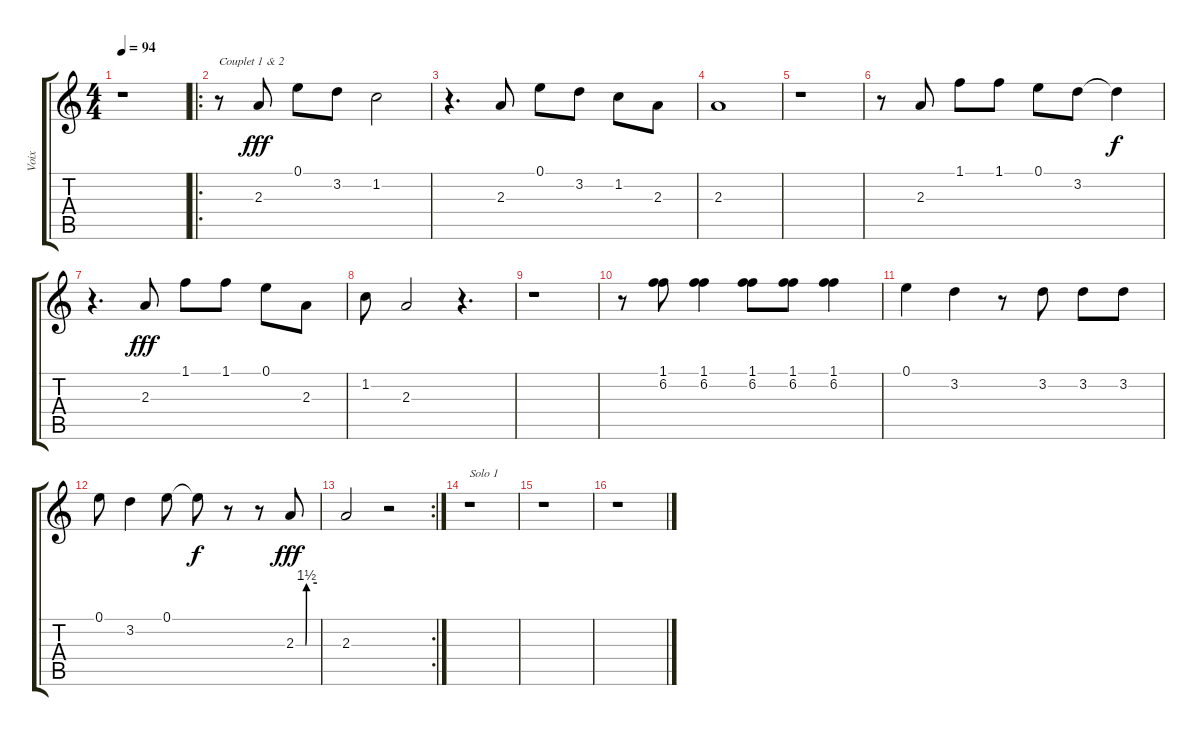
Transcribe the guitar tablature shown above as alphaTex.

\track ("Voix" "Voix") {instrument lead6voice}
\staff {score tabs}
\tuning (E5 B4 G4 D4 A3 E3) {hide}
\ts (4 4)
\tempo 94
\clef g2
\ks c
r.1{dy fff instrument lead6voice} |
\ro
r.8{txt "Couplet 1 & 2"} 2.3.8 0.1.8 3.2.8 1.2.2 |
r.4{d} 2.3.8 0.1.8 3.2.8 1.2.8 2.3.8 |
2.3.1 |
r.1 |
r.8 2.3.8 1.1.8 1.1.8 0.1.8 3.2.8 3.2{t}.4{dy f} |
r.4{d} 2.3.8{dy fff} 1.1.8 1.1.8 0.1.8 2.3.8 |
1.2.8 2.3.2 r.4{d} |
r.1 |
r.8 (1.1 6.2).8 (1.1 6.2).4 (1.1 6.2).8 (1.1 6.2).8 (1.1 6.2).4 |
0.1.4 3.2.4 r.8 3.2.8 3.2.8 3.2.8 |
0.1.8 3.2.4 0.1.8 0.1{t}.8{dy f} r.8 r.8 2.3{be (custom 0 0 28 0 30 6 60 6)}.8{dy fff} |
\rc 2
2.3.2 r.2 |
r.1{txt "Solo 1"} |
r.1 |
r.1
